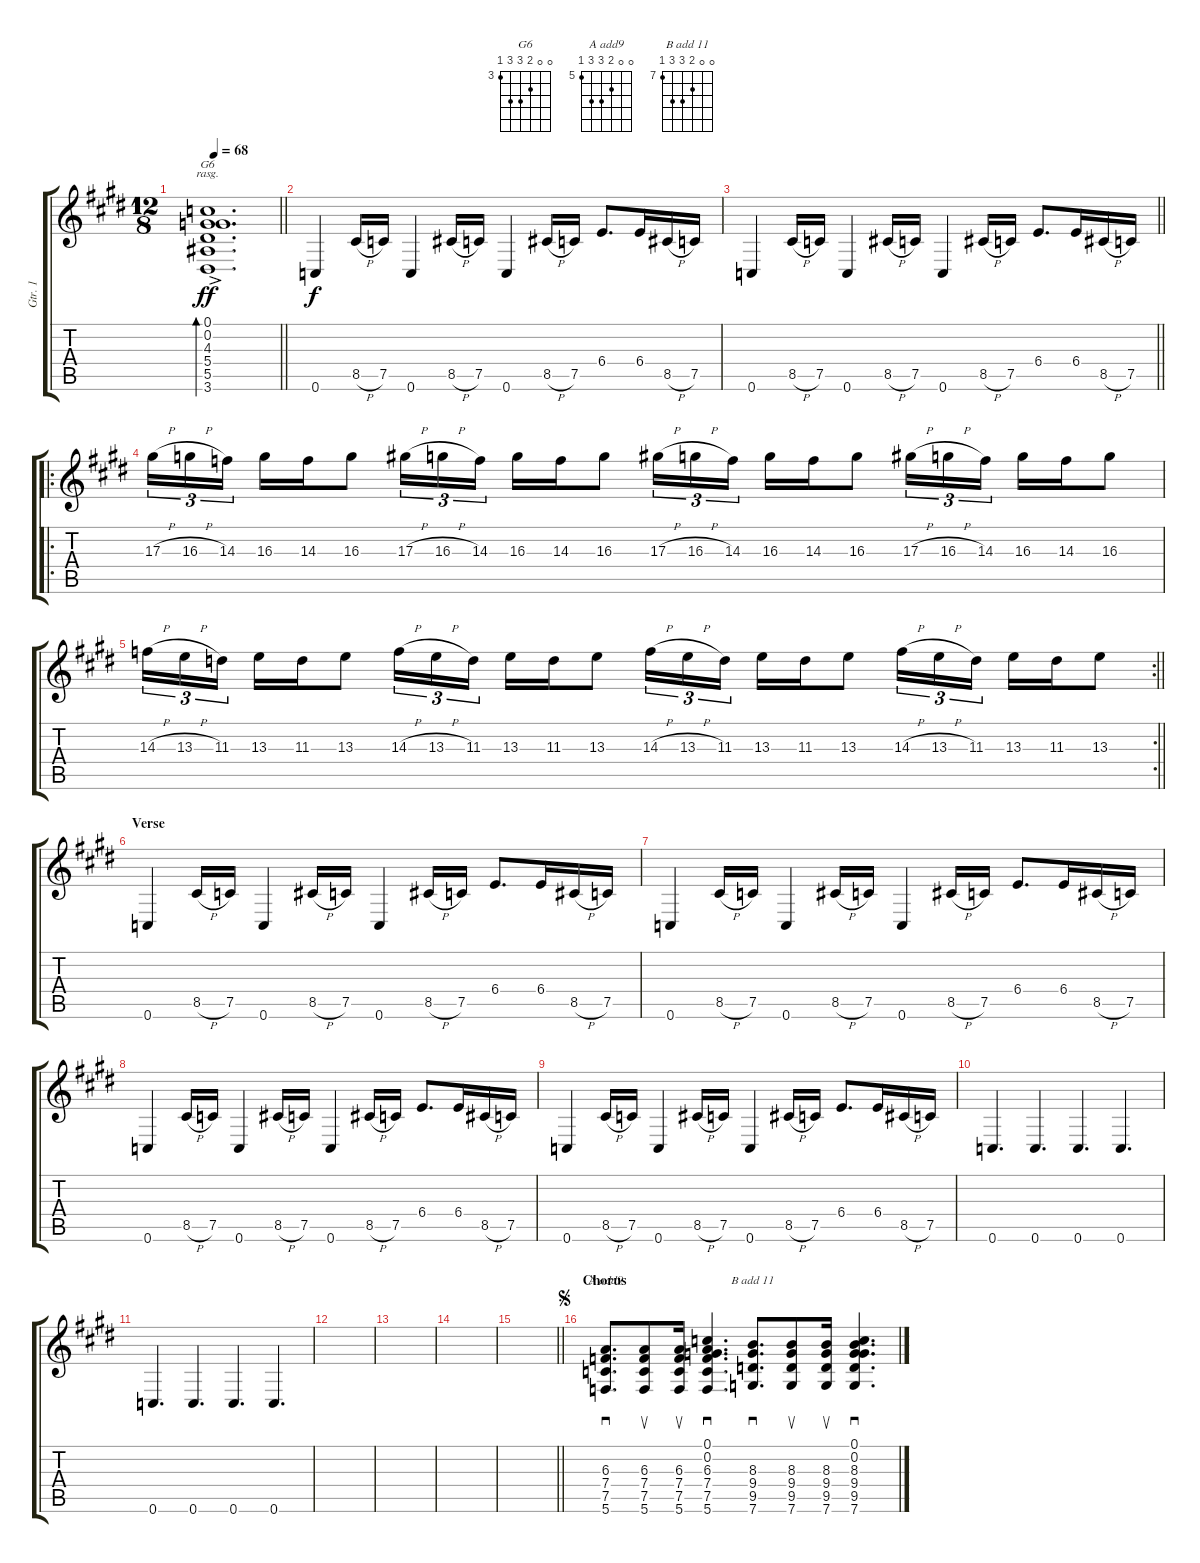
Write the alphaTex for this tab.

\track ("Gtr. 1" "Gtr. 1") {instrument overdrivenguitar}
\staff {score tabs}
\tuning (C4 G3 Eb3 Bb2 F2 C2) {hide}
\chord ("G6" 0 0 4 5 5 3) {firstfret 3}
\chord ("A add9" 0 0 6 7 7 5) {firstfret 5}
\chord ("B add 11" 0 0 8 9 9 7) {firstfret 7}
\ts (12 8)
\tempo 68
\clef g2
\barLineRight lightlight
\ks e
(0.1 0.2 4.3 5.4 5.5 3.6{ac}).1{d bd 120 ch "G6" rasg ii dy ff} |
0.6.4{dy f} 8.5{h}.16 7.5.16 0.6.4 8.5{h}.16 7.5.16 0.6.4 8.5{h}.16 7.5.16 6.4.8{d} 6.4.16 8.5{h}.16 7.5.16 |
\barLineRight lightlight
0.6.4 8.5{h}.16 7.5.16 0.6.4 8.5{h}.16 7.5.16 0.6.4 8.5{h}.16 7.5.16 6.4.8{d} 6.4.16 8.5{h}.16 7.5.16 |
\ro
17.3{h}.16{tu (3 2)} 16.3{h}.16{tu (3 2)} 14.3.16{tu (3 2) beam splitsecondary} 16.3.16 14.3.16 16.3.8 17.3{h}.16{tu (3 2)} 16.3{h}.16{tu (3 2)} 14.3.16{tu (3 2) beam splitsecondary} 16.3.16 14.3.16 16.3.8 17.3{h}.16{tu (3 2)} 16.3{h}.16{tu (3 2)} 14.3.16{tu (3 2) beam splitsecondary} 16.3.16 14.3.16 16.3.8 17.3{h}.16{tu (3 2)} 16.3{h}.16{tu (3 2)} 14.3.16{tu (3 2) beam splitsecondary} 16.3.16 14.3.16 16.3.8 |
\rc 2
\barLineRight lightlight
14.3{h}.16{tu (3 2)} 13.3{h}.16{tu (3 2)} 11.3.16{tu (3 2) beam splitsecondary} 13.3.16 11.3.16 13.3.8 14.3{h}.16{tu (3 2)} 13.3{h}.16{tu (3 2)} 11.3.16{tu (3 2) beam splitsecondary} 13.3.16 11.3.16 13.3.8 14.3{h}.16{tu (3 2)} 13.3{h}.16{tu (3 2)} 11.3.16{tu (3 2) beam splitsecondary} 13.3.16 11.3.16 13.3.8 14.3{h}.16{tu (3 2)} 13.3{h}.16{tu (3 2)} 11.3.16{tu (3 2) beam splitsecondary} 13.3.16 11.3.16 13.3.8 |
\section ("" "Verse")
0.6.4 8.5{h}.16 7.5.16 0.6.4 8.5{h}.16 7.5.16 0.6.4 8.5{h}.16 7.5.16 6.4.8{d} 6.4.16 8.5{h}.16 7.5.16 |
0.6.4 8.5{h}.16 7.5.16 0.6.4 8.5{h}.16 7.5.16 0.6.4 8.5{h}.16 7.5.16 6.4.8{d} 6.4.16 8.5{h}.16 7.5.16 |
0.6.4 8.5{h}.16 7.5.16 0.6.4 8.5{h}.16 7.5.16 0.6.4 8.5{h}.16 7.5.16 6.4.8{d} 6.4.16 8.5{h}.16 7.5.16 |
0.6.4 8.5{h}.16 7.5.16 0.6.4 8.5{h}.16 7.5.16 0.6.4 8.5{h}.16 7.5.16 6.4.8{d} 6.4.16 8.5{h}.16 7.5.16 |
0.6.4{d} 0.6.4{d} 0.6.4{d} 0.6.4{d} |
0.6.4{d} 0.6.4{d} 0.6.4{d} 0.6.4{d} |
|
|
|
\barLineRight lightlight
|
\section ("" "Chorus")
\jump segno
(6.3 7.4 7.5 5.6).8{d sd ch "A add9"} (6.3 7.4 7.5 5.6).8{su} (6.3 7.4 7.5 5.6).16{su} (0.1 0.2 6.3 7.4 7.5 5.6).4{d sd} (8.3 9.4 9.5 7.6).8{d sd ch "B add 11"} (8.3 9.4 9.5 7.6).8{su} (8.3 9.4 9.5 7.6).16{su} (0.1 0.2 8.3 9.4 9.5 7.6).4{d sd}
